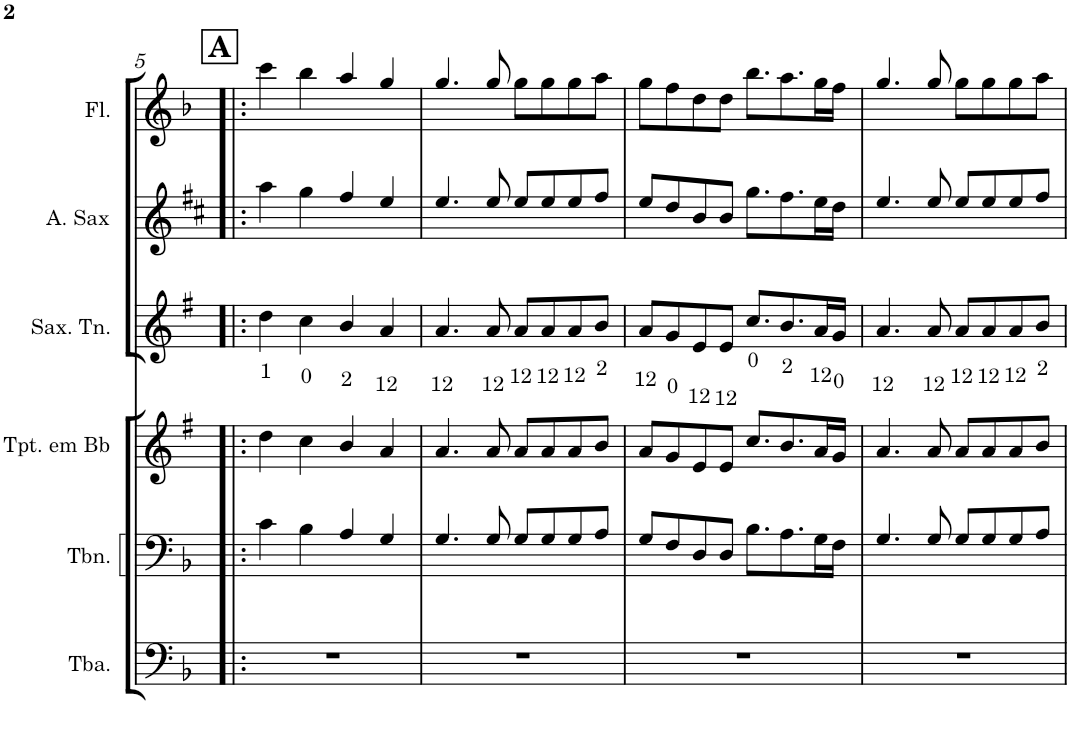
**kern	**kern	**kern	**kern	**kern	**kern
*part6	*part5	*part4	*part3	*part2	*part1
*staff6	*staff5	*staff4	*staff3	*staff2	*staff1
*I"Tuba	*I"Trombone	*I"Trompete em Bb	*I"Saxofone Tenor	*I"Saxofone Alto	*I"Flauta Transversal
*I'Tba.	*I'Tbn.	*I'Tpt. em Bb	*I'Sax. Tn.	*	*I'Fl.
!!LO:PB:g=z
*clefF4	*clefF4	*clefG2	*clefG2	*clefG2	*clefG2
*	*	*Trd1c2	*Trd8c14	*Trd5c9	*
*k[b-]	*k[b-]	*k[f#]	*k[f#]	*k[f#c#]	*k[b-]
*M4/4	*M4/4	*M4/4	*M4/4	*M4/4	*M4/4
!!LO:REH:place=s1:a:B:cj:fs=14:t=A
=5!|:	=5!|:	=5!|:	=5!|:	=5!|:	=5!|:
1r	4c\	4dd\	4dd\	4aa\	4ccc\
.	4B-\	4cc\	4cc\	4gg\	4bb-\
.	4A/	4b/	4b/	4ff#/	4aa/
.	4G/	4a/	4a/	4ee/	4gg/
=6	=6	=6	=6	=6	=6
1r	4.G/	4.a/	4.a/	4.ee/	4.gg/
.	8G/	8a/	8a/	8ee/	8gg/
.	8G/L	8a/L	8a/L	8ee/L	8gg\L
.	8G/	8a/	8a/	8ee/	8gg\
.	8G/	8a/	8a/	8ee/	8gg\
.	8A/J	8b/J	8b/J	8ff#/J	8aa\J
=7	=7	=7	=7	=7	=7
1r	8G/L	8a/L	8a/L	8ee/L	8gg\L
.	8F/	8g/	8g/	8dd/	8ff\
.	8D/	8e/	8e/	8b/	8dd\
.	8D/J	8e/J	8e/J	8b/J	8dd\J
.	8.B-\L	8.cc/L	8.cc/L	8.gg\L	8.bb-\L
.	8.A\	8.b/	8.b/	8.ff#\	8.aa\
.	16G\L	16a/L	16a/L	16ee\L	16gg\L
.	16F\JJ	16g/JJ	16g/JJ	16dd\JJ	16ff\JJ
=8	=8	=8	=8	=8	=8
1r	4.G/	4.a/	4.a/	4.ee/	4.gg/
.	8G/	8a/	8a/	8ee/	8gg/
.	8G/L	8a/L	8a/L	8ee/L	8gg\L
.	8G/	8a/	8a/	8ee/	8gg\
.	8G/	8a/	8a/	8ee/	8gg\
.	8A/J	8b/J	8b/J	8ff#/J	8aa\J
=	=	=	=	=	=
*-	*-	*-	*-	*-	*-
